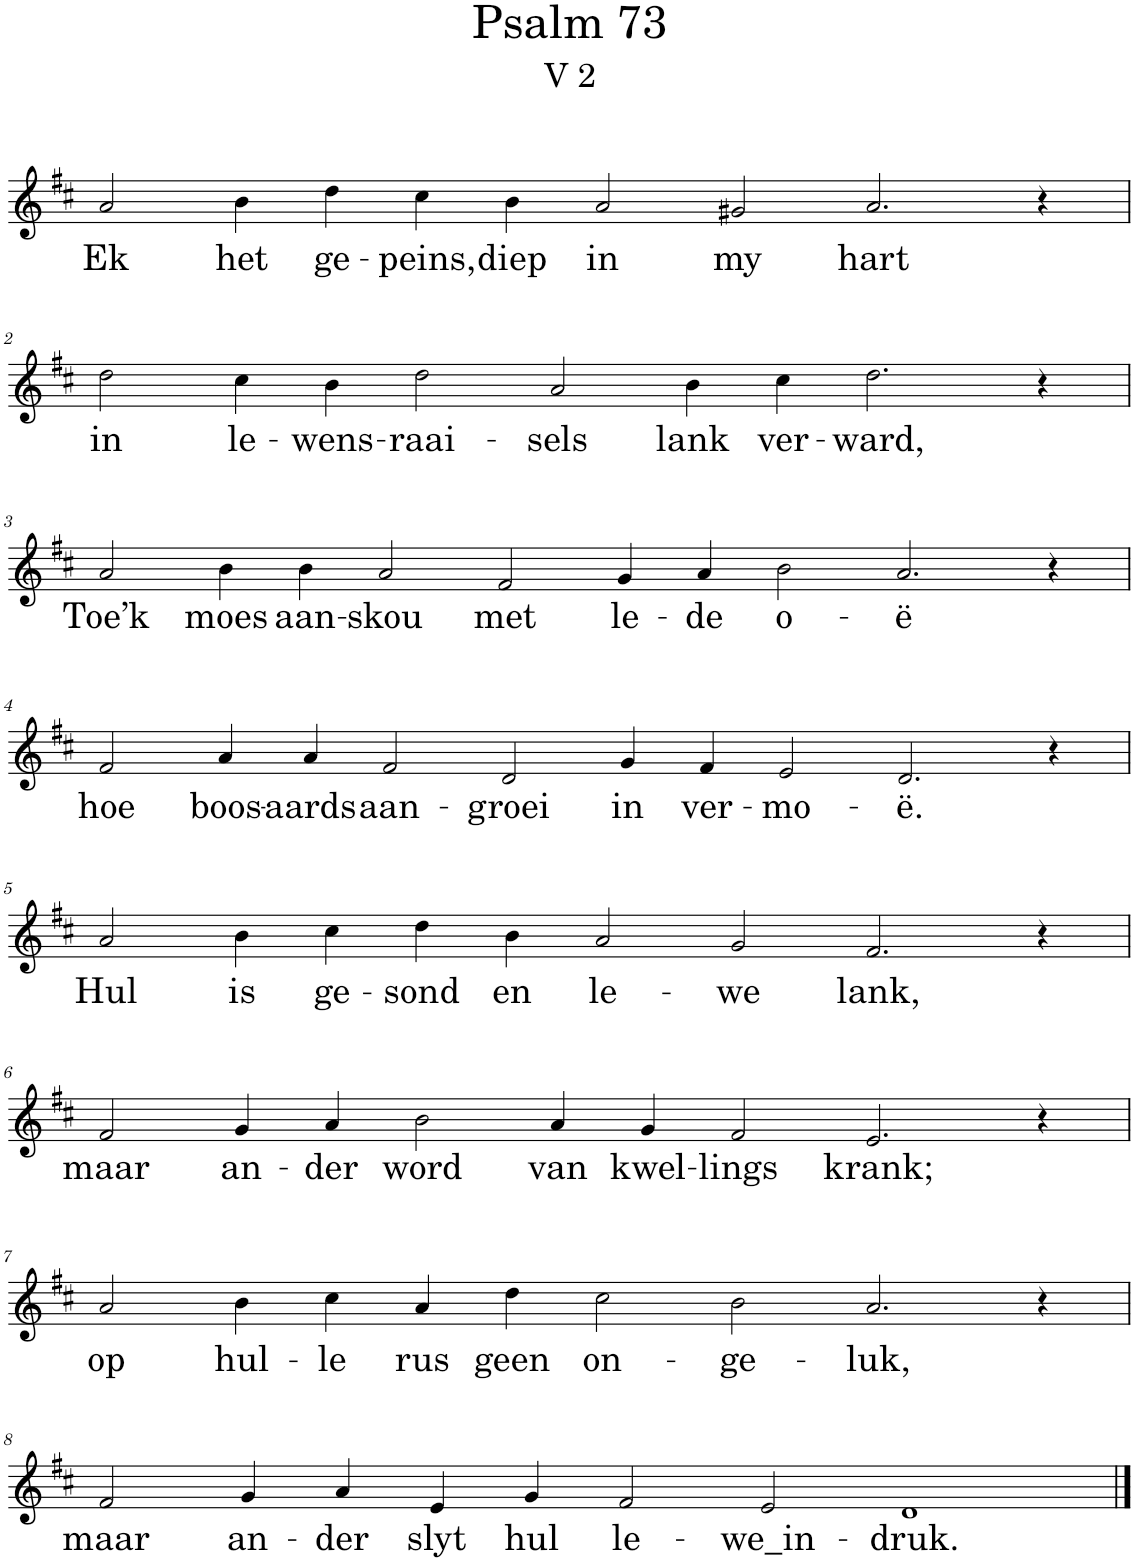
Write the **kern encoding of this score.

**kern	**text
*part1	*part1
*staff1	*staff1
*I"Pipe Organ	*
*I'Org.	*
*clefG2	*
*k[f#c#]	*
*M14/4	*
=1	=1
!	!LO:LY:b
2a/	Ek
!	!LO:LY:b
4b\	het
!	!LO:LY:b
4dd\	ge-
!	!LO:LY:b
4cc#\	-peins,
!	!LO:LY:b
4b\	diep
!	!LO:LY:b
2a/	in
!	!LO:LY:b
2g#X/	my
!	!LO:LY:b
2.a/	hart
4r	.
!!LO:LB:g=z
=2	=2
!	!LO:LY:b
2dd\	in
!	!LO:LY:b
4cc#\	le-
!	!LO:LY:b
4b\	-wens-
!	!LO:LY:b
2dd\	-raai-
!	!LO:LY:b
2a/	-sels
!	!LO:LY:b
4b\	lank
!	!LO:LY:b
4cc#\	ver-
!	!LO:LY:b
2.dd\	-ward,
4r	.
!!LO:LB:g=z
=3	=3
*M16/4	*
!	!LO:LY:b
2a/	Toe’k
!	!LO:LY:b
4b\	moes
!	!LO:LY:b
4b\	aan-
!	!LO:LY:b
2a/	-skou
!	!LO:LY:b
2f#/	met
!	!LO:LY:b
4g/	le-
!	!LO:LY:b
4a/	-de
!	!LO:LY:b
2b\	o-
!	!LO:LY:b
2.a/	-ë
4r	.
!!LO:LB:g=z
=4	=4
!	!LO:LY:b
2f#/	hoe
!	!LO:LY:b
4a/	boos-
!	!LO:LY:b
4a/	-aards
!	!LO:LY:b
2f#/	aan-
!	!LO:LY:b
2d/	-groei
!	!LO:LY:b
4g/	in
!	!LO:LY:b
4f#/	ver-
!	!LO:LY:b
2e/	-mo-
!	!LO:LY:b
2.d/	-ë.
4r	.
!!LO:LB:g=z
=5	=5
*M14/4	*
!	!LO:LY:b
2a/	Hul
!	!LO:LY:b
4b\	is
!	!LO:LY:b
4cc#\	ge-
!	!LO:LY:b
4dd\	-sond
!	!LO:LY:b
4b\	en
!	!LO:LY:b
2a/	le-
!	!LO:LY:b
2g/	-we
!	!LO:LY:b
2.f#/	lank,
4r	.
!!LO:LB:g=z
=6	=6
!	!LO:LY:b
2f#/	maar
!	!LO:LY:b
4g/	an-
!	!LO:LY:b
4a/	-der
!	!LO:LY:b
2b\	word
!	!LO:LY:b
4a/	van
!	!LO:LY:b
4g/	kwel-
!	!LO:LY:b
2f#/	-lings
!	!LO:LY:b
2.e/	krank;
4r	.
!!LO:LB:g=z
=7	=7
!	!LO:LY:b
2a/	op
!	!LO:LY:b
4b\	hul-
!	!LO:LY:b
4cc#\	-le
!	!LO:LY:b
4a/	rus
!	!LO:LY:b
4dd\	geen
!	!LO:LY:b
2cc#\	on-
!	!LO:LY:b
2b\	-ge-
!	!LO:LY:b
2.a/	-luk,
4r	.
!!LO:LB:g=z
=8	=8
!	!LO:LY:b
2f#/	maar
!	!LO:LY:b
4g/	an-
!	!LO:LY:b
4a/	-der
!	!LO:LY:b
4e/	slyt
!	!LO:LY:b
4g/	hul
!	!LO:LY:b
2f#/	le-
!	!LO:LY:b
2e/	-we_in-
!	!LO:LY:b
1d	-druk.
==	==
*-	*-
